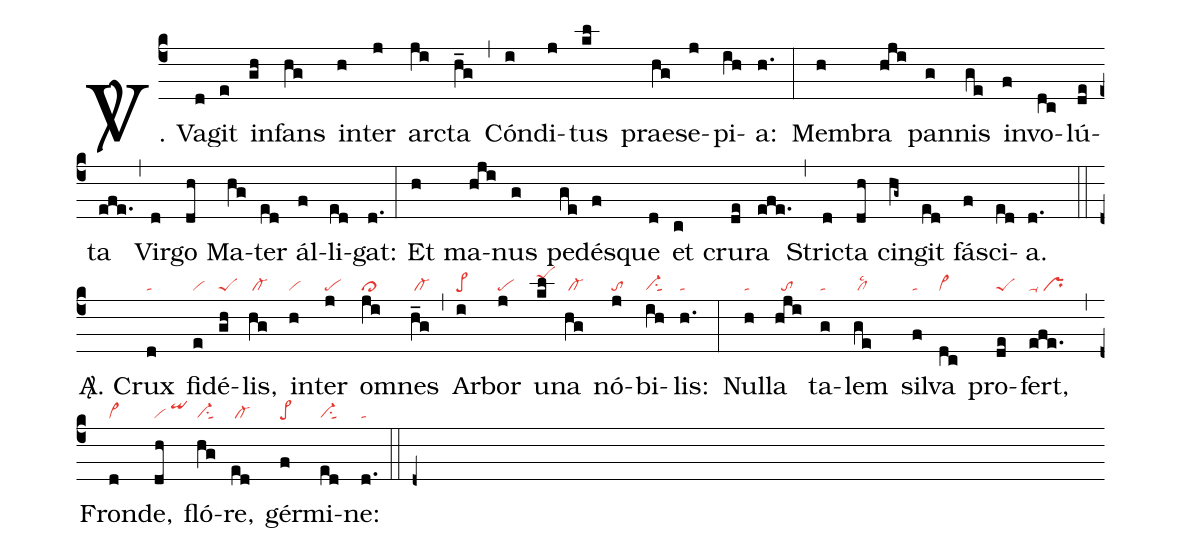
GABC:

nabc-lines:1;
%%
(c4)<sp>V/</sp>. Va(d)git(e) in(gh)fans(hg) in(h)ter(j) ar(ji)cta(h_g) (,)
Cón(i)di(j)tus(kl) prae(hg)se(j)pi(ih)a:(h.) (:)
Mem(h)bra(hji) pan(g)nis(ge) in(f)vo(dc)lú(de)ta(efe.) (,)
Vir(d)go(dh) Ma(hg)ter(ed) ál(f)li(ed)gat:(d.) (:)
Et(h) ma(hji)nus(g) pe(ge)dés(f)que(d) et(c) cru(de)ra(efe.) (,)
Stri(d)cta(dh) cin(hg~)git(ed) fá(f)sci(ed)a.(d.) (::)

<sp>A/</sp>. Crux(d|ta) fi(e|vi)dé(gh|peS)lis,(hg|/cl-) in(h|vi)ter(j|pe) o(ji|cl>)mnes(h_g|/cl-) (,)
Ar(i|pe>)bor(j|pe) u(kl|peShk)na(hg|/cl-) nó(j|to)bi(ih|vi-su1sut1)lis:(h.|ta) (:)
Nul(h|ta)la(hji|//to) ta(g|ta)lem(ge|/cllsc2) sil(f|ta)va(dc|cl~) pro(de|peS)fert,(efe.|ta-/pr) (,)
Fron(d|vi>)de,(dh|vi/qihj) fló(hg|vi-su1sut1)re,(ed|/cl-) gér(f|pe>)mi(ed|vi-su1sut1)ne:(d.|ta) (::d+)
